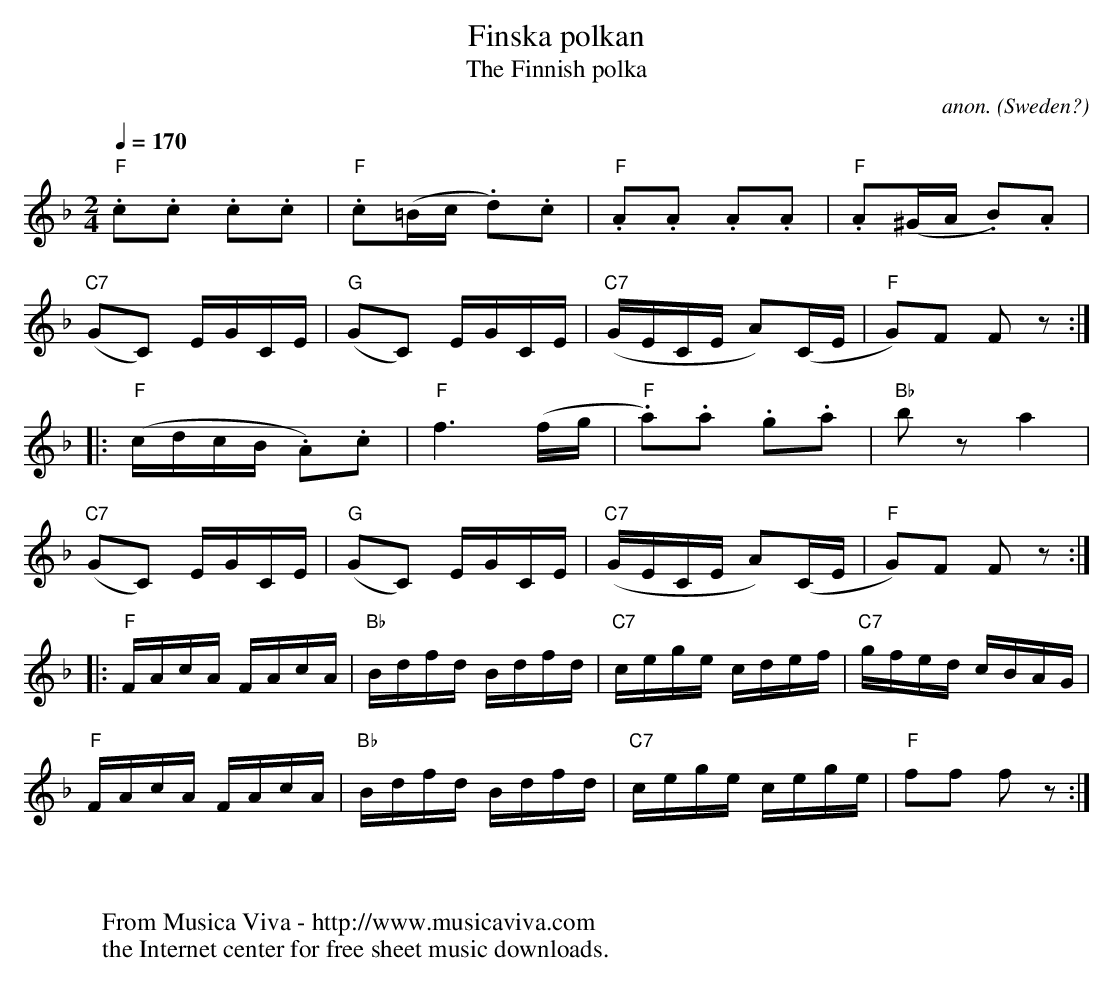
X:1
T:Finska polkan
T:The Finnish polka
C:anon.
O:Sweden?
M:2/4
L:1/16
Q:1/4=170
K:F
"F".c2.c2 .c2.c2|"F".c2(=Bc .d2).c2|"F".A2.A2 .A2.A2|"F".A2(^GA .B2).A2|
"C7"(G2C2) EGCE|"G"(G2C2) EGCE|"C7"(GECE A2)(CE|"F"G2)F2 F2 z2:|
|:"F"(cdcB .A2).c2|"F"f6 (fg|"F".a2).a2 .g2.a2|"Bb"b2 z2 a4|
"C7"(G2C2) EGCE|"G"(G2C2) EGCE|"C7"(GECE A2)(CE|"F"G2)F2 F2 z2:|
|:"F"FAcA FAcA|"Bb"Bdfd Bdfd|"C7"cege cdef|"C7"gfed cBAG|
"F"FAcA FAcA|"Bb"Bdfd Bdfd|"C7"cege cege|"F"f2f2 f2 z2:|
W:
W:
W:  From Musica Viva - http://www.musicaviva.com
W:  the Internet center for free sheet music downloads.
